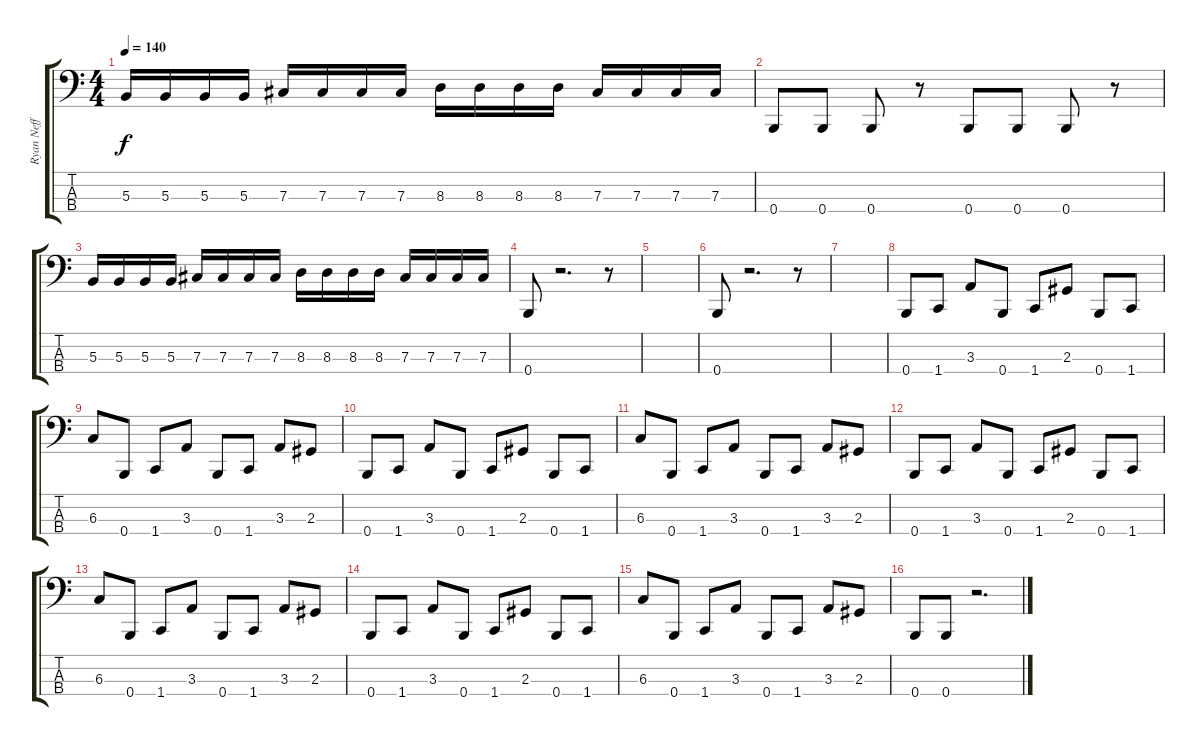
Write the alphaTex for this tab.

\track ("Ryan Neff" "Ryan Neff") {instrument electricbasspick}
\staff {score tabs}
\tuning (E2 B1 Gb1 B0) {hide}
\ts (4 4)
\tempo 140
\clef f4
\ks c
5.3.16{dy f} 5.3.16 5.3.16 5.3.16 7.3.16 7.3.16 7.3.16 7.3.16 8.3.16 8.3.16 8.3.16 8.3.16 7.3.16 7.3.16 7.3.16 7.3.16 |
0.4.8 0.4.8 0.4.8 r.8 0.4.8 0.4.8 0.4.8 r.8 |
5.3.16 5.3.16 5.3.16 5.3.16 7.3.16 7.3.16 7.3.16 7.3.16 8.3.16 8.3.16 8.3.16 8.3.16 7.3.16 7.3.16 7.3.16 7.3.16 |
0.4.8 r.2{d} r.8 |
|
0.4.8 r.2{d} r.8 |
|
0.4.8 1.4.8 3.3.8 0.4.8 1.4.8 2.3.8 0.4.8 1.4.8 |
6.3.8 0.4.8 1.4.8 3.3.8 0.4.8 1.4.8 3.3.8 2.3.8 |
0.4.8 1.4.8 3.3.8 0.4.8 1.4.8 2.3.8 0.4.8 1.4.8 |
6.3.8 0.4.8 1.4.8 3.3.8 0.4.8 1.4.8 3.3.8 2.3.8 |
0.4.8 1.4.8 3.3.8 0.4.8 1.4.8 2.3.8 0.4.8 1.4.8 |
6.3.8 0.4.8 1.4.8 3.3.8 0.4.8 1.4.8 3.3.8 2.3.8 |
0.4.8 1.4.8 3.3.8 0.4.8 1.4.8 2.3.8 0.4.8 1.4.8 |
6.3.8 0.4.8 1.4.8 3.3.8 0.4.8 1.4.8 3.3.8 2.3.8 |
0.4.8 0.4.8 r.2{d}
